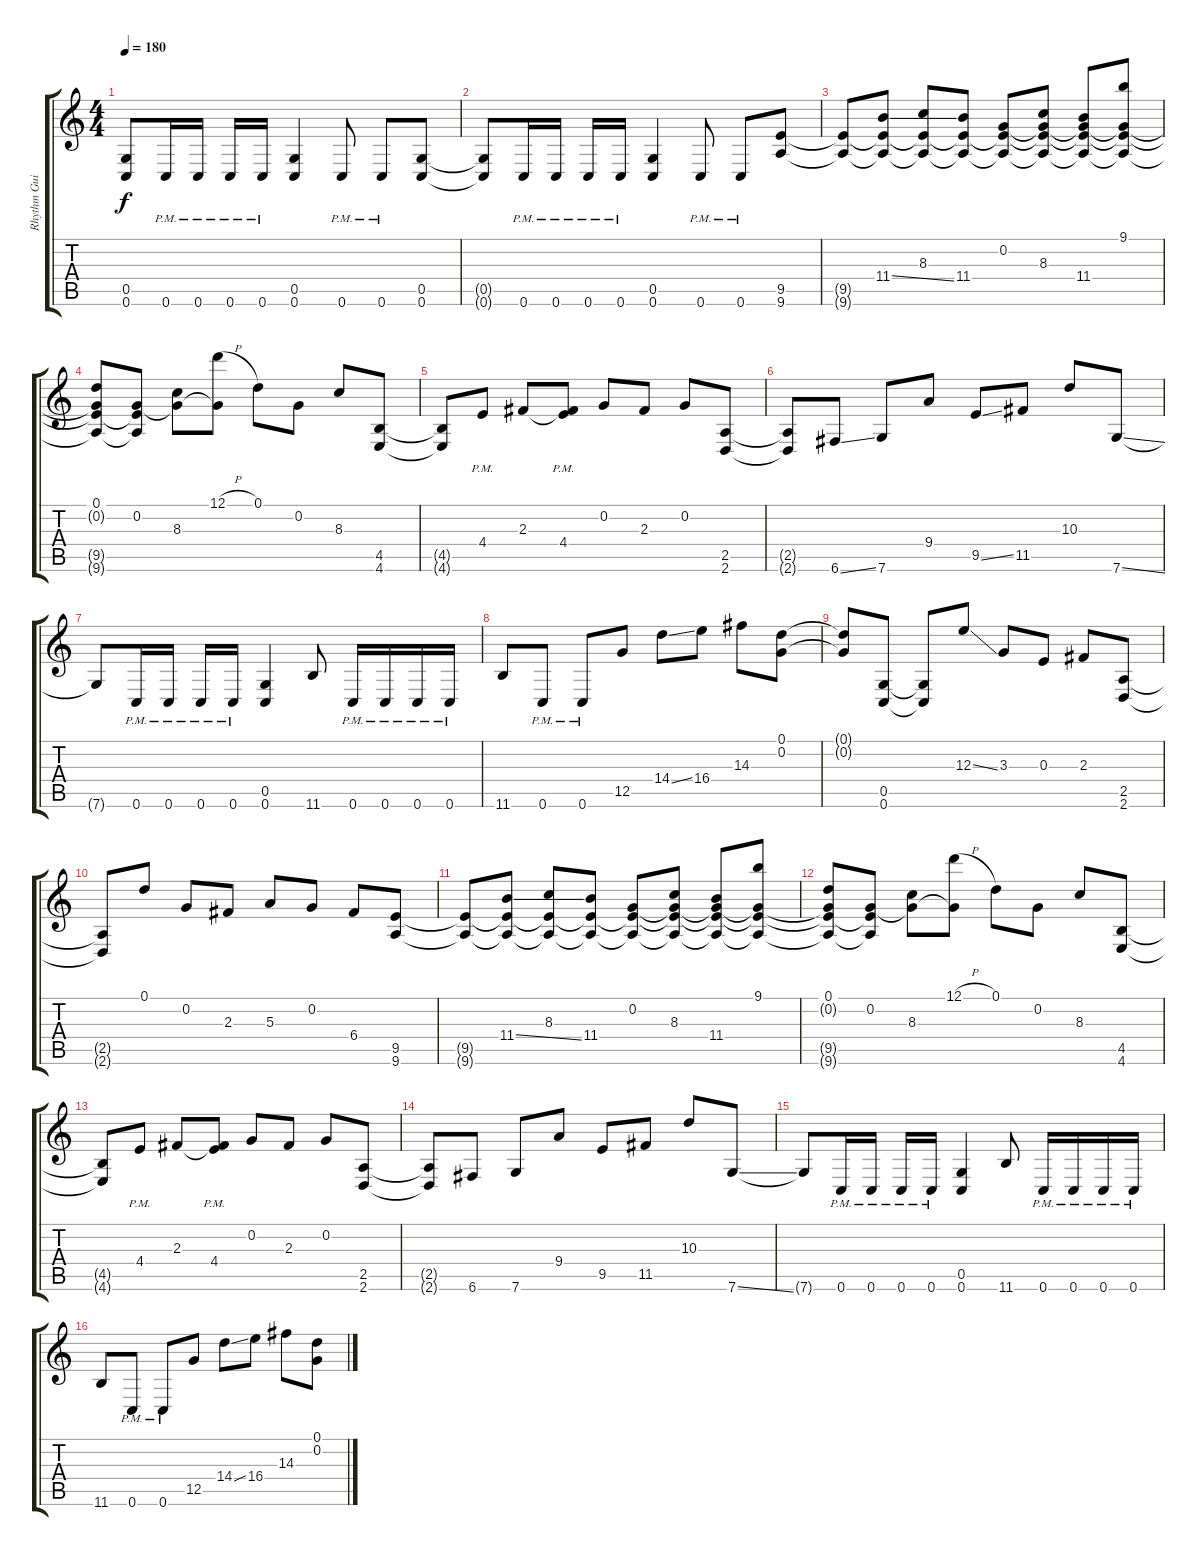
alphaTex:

\track ("Rhythm Guitar" "Rhythm Gui") {instrument overdrivenguitar}
\staff {score tabs}
\tuning (D4 G3 E3 C3 G2 C2) {hide}
\ts (4 4)
\tempo 180
\clef g2
\ks c
(0.5{t} 0.6{t}).8{dy f} 0.6{pm}.16 0.6{pm}.16 0.6{pm}.16 0.6{pm}.16 (0.5 0.6).4 0.6{pm}.8 0.6{pm}.8 (0.5 0.6).8 |
(0.5{t} 0.6{t}).8 0.6{pm}.16 0.6{pm}.16 0.6{pm}.16 0.6{pm}.16 (0.5 0.6).4 0.6{pm}.8 0.6{pm}.8 (9.5 9.6).8 |
(9.5{t} 9.6{t}).8 (11.4{ss} 9.5{t} 9.6{t}).8 (8.3 9.5{t} 9.6{t}).8 (11.4 9.5{t} 9.6{t}).8 (0.2 9.5{t} 9.6{t}).8 (0.2{t} 8.3 9.5{t} 9.6{t}).8 (0.2{t} 11.4 9.5{t} 9.6{t}).8 (9.1 0.2{t} 9.5{t} 9.6{t}).8 |
(0.1 0.2{t} 9.5{t} 9.6{t}).8 (0.2 9.5{t} 9.6{t}).8 (0.2{t} 8.3).8 (12.1{h} 0.2{t}).8 0.1.8 0.2.8 8.3.8 (4.5 4.6).8 |
(4.5{t} 4.6{t}).8 4.4{pm}.8 2.3.8 (2.3{t} 4.4{pm}).8 0.2.8 2.3.8 0.2.8 (2.5 2.6).8 |
(2.5{t} 2.6{t}).8 6.6{ss}.8 7.6.8 9.4.8 9.5{ss}.8 11.5.8 10.3.8 7.6{ss}.8 |
7.6{t}.8 0.6{pm}.16 0.6{pm}.16 0.6{pm}.16 0.6{pm}.16 (0.5 0.6).4 11.6.8 0.6{pm}.16 0.6{pm}.16 0.6{pm}.16 0.6{pm}.16 |
11.6.8 0.6{pm}.8 0.6{pm}.8 12.5.8 14.4{ss}.8 16.4.8 14.3.8 (0.1 0.2).8 |
(0.1{t} 0.2{t}).8 (0.5 0.6).8 (0.5{t} 0.6{t}).8 12.3{ss}.8 3.3.8 0.3.8 2.3.8 (2.5 2.6).8 |
(2.5{t} 2.6{t}).8 0.1.8 0.2.8 2.3.8 5.3.8 0.2.8 6.4.8 (9.5 9.6).8 |
(9.5{t} 9.6{t}).8 (11.4{ss} 9.5{t} 9.6{t}).8 (8.3 9.5{t} 9.6{t}).8 (11.4 9.5{t} 9.6{t}).8 (0.2 9.5{t} 9.6{t}).8 (0.2{t} 8.3 9.5{t} 9.6{t}).8 (0.2{t} 11.4 9.5{t} 9.6{t}).8 (9.1 0.2{t} 9.5{t} 9.6{t}).8 |
(0.1 0.2{t} 9.5{t} 9.6{t}).8 (0.2 9.5{t} 9.6{t}).8 (0.2{t} 8.3).8 (12.1{h} 0.2{t}).8 0.1.8 0.2.8 8.3.8 (4.5 4.6).8 |
(4.5{t} 4.6{t}).8 4.4{pm}.8 2.3.8 (2.3{t} 4.4{pm}).8 0.2.8 2.3.8 0.2.8 (2.5 2.6).8 |
(2.5{t} 2.6{t}).8 6.6.8 7.6.8 9.4.8 9.5.8 11.5.8 10.3.8 7.6{ss}.8 |
7.6{t}.8 0.6{pm}.16 0.6{pm}.16 0.6{pm}.16 0.6{pm}.16 (0.5 0.6).4 11.6.8 0.6{pm}.16 0.6{pm}.16 0.6{pm}.16 0.6{pm}.16 |
11.6.8 0.6{pm}.8 0.6{pm}.8 12.5.8 14.4{ss}.8 16.4.8 14.3.8 (0.1 0.2).8
